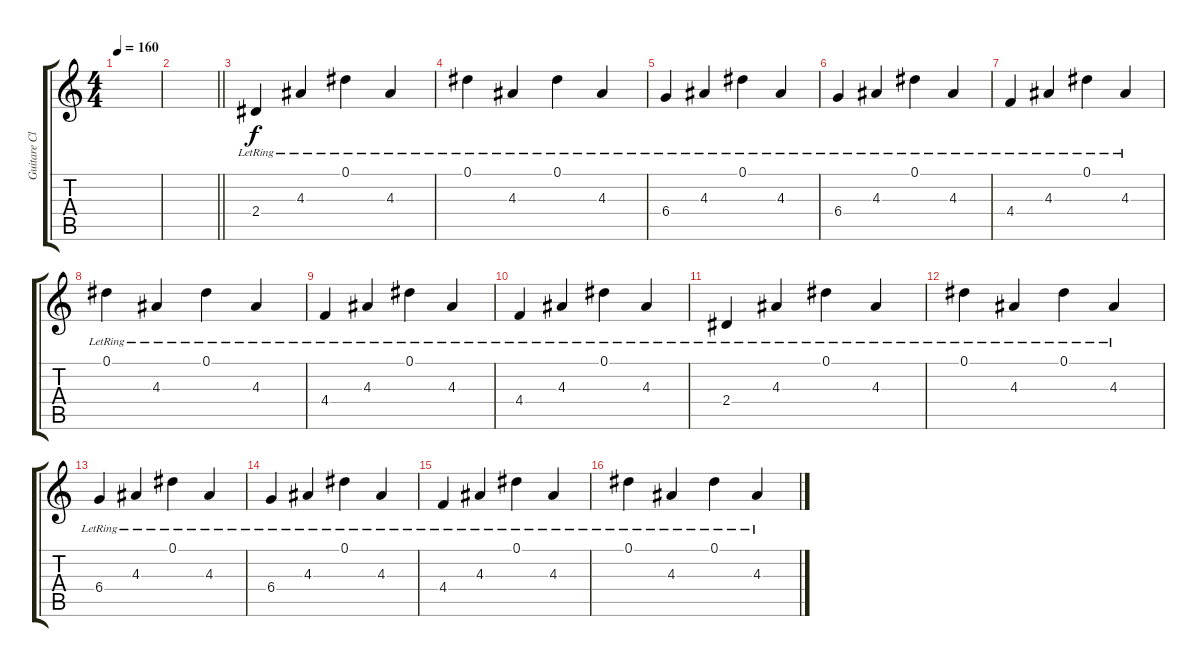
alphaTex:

\track ("Guitare Clean" "Guitare Cl") {instrument electricguitarjazz}
\staff {score tabs}
\tuning (Eb4 Bb3 Gb3 Db3 Ab2 Eb2) {hide}
\ts (4 4)
\tempo 160
\clef g2
\ks c
|
\barLineRight lightlight
|
2.4{lr}.4 4.3{lr}.4 0.1{lr}.4 4.3{lr}.4 |
0.1{lr}.4 4.3{lr}.4 0.1{lr}.4 4.3{lr}.4 |
6.4{lr}.4 4.3{lr}.4 0.1{lr}.4 4.3{lr}.4 |
6.4{lr}.4 4.3{lr}.4 0.1{lr}.4 4.3{lr}.4 |
4.4{lr}.4 4.3{lr}.4 0.1{lr}.4 4.3{lr}.4 |
0.1{lr}.4 4.3{lr}.4 0.1{lr}.4 4.3{lr}.4 |
4.4{lr}.4 4.3{lr}.4 0.1{lr}.4 4.3{lr}.4 |
4.4{lr}.4 4.3{lr}.4 0.1{lr}.4 4.3{lr}.4 |
2.4{lr}.4 4.3{lr}.4 0.1{lr}.4 4.3{lr}.4 |
0.1{lr}.4 4.3{lr}.4 0.1{lr}.4 4.3{lr}.4 |
6.4{lr}.4 4.3{lr}.4 0.1{lr}.4 4.3{lr}.4 |
6.4{lr}.4 4.3{lr}.4 0.1{lr}.4 4.3{lr}.4 |
4.4{lr}.4 4.3{lr}.4 0.1{lr}.4 4.3{lr}.4 |
0.1{lr}.4 4.3{lr}.4 0.1{lr}.4 4.3{lr}.4
